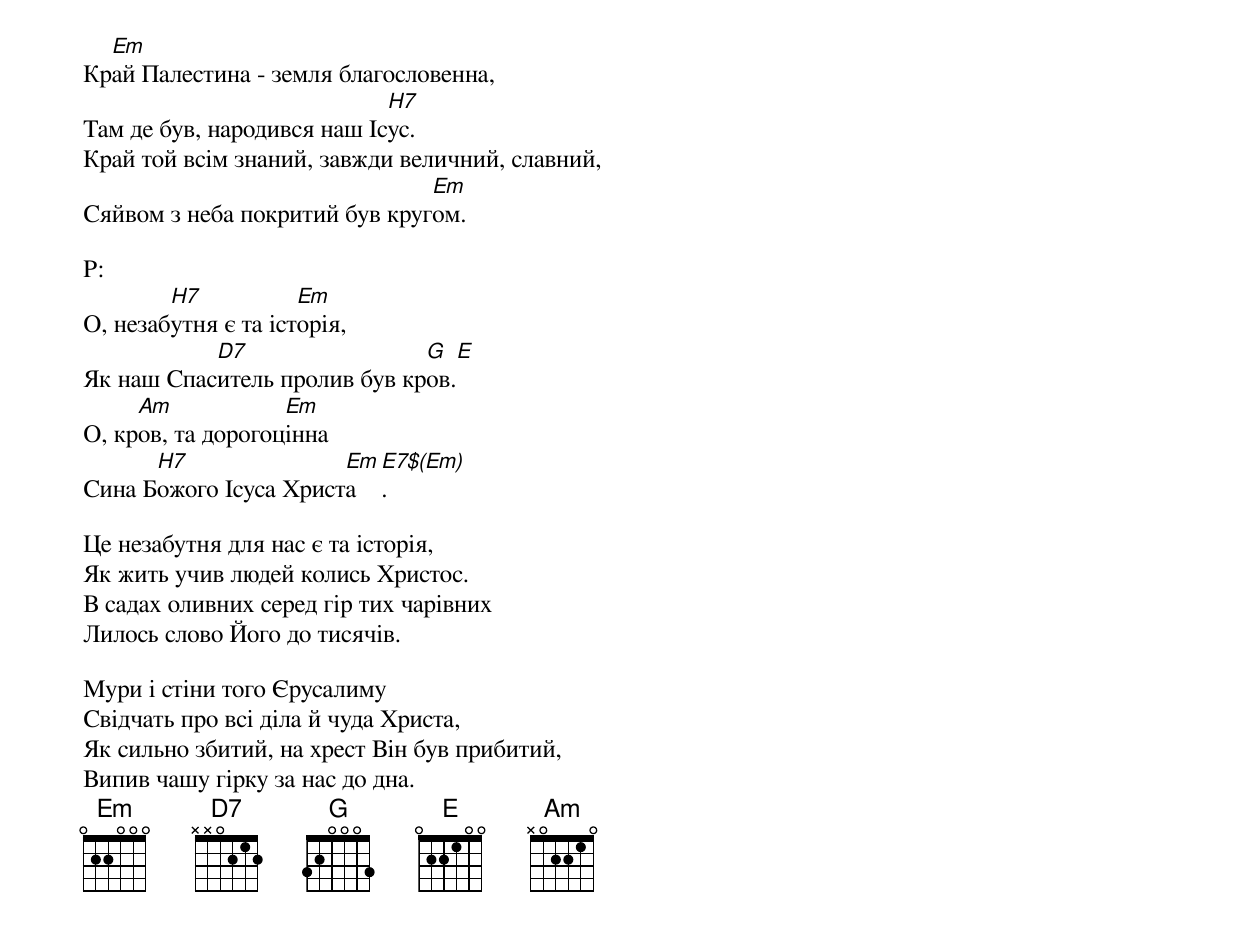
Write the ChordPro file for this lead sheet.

Кр[Em]ай Палестина - земля благословенна,
Там де був, народився наш Іс[H7]ус.
Край той всім знаний, завжди величний, славний,
Сяйвом з неба покритий був круг[Em]ом.

P:
О, незаб[H7]утня є та іст[Em]орія,
Як наш Спас[D7]итель пролив був кр[G]ов.[E]
О, кр[Am]ов, та дорогоц[Em]інна
Сина Б[H7]ожого Ісуса Христ[Em]а[E7$(Em)].

Це незабутня для нас є та історія,
Як жить учив людей колись Христос.
В садах оливних серед гір тих чарівних
Лилось слово Його до тисячів.

Мури і стіни того Єрусалиму
Свідчать про всі діла й чуда Христа,
Як сильно збитий, на хрест Він був прибитий,
Випив чашу гірку за нас до дна.
